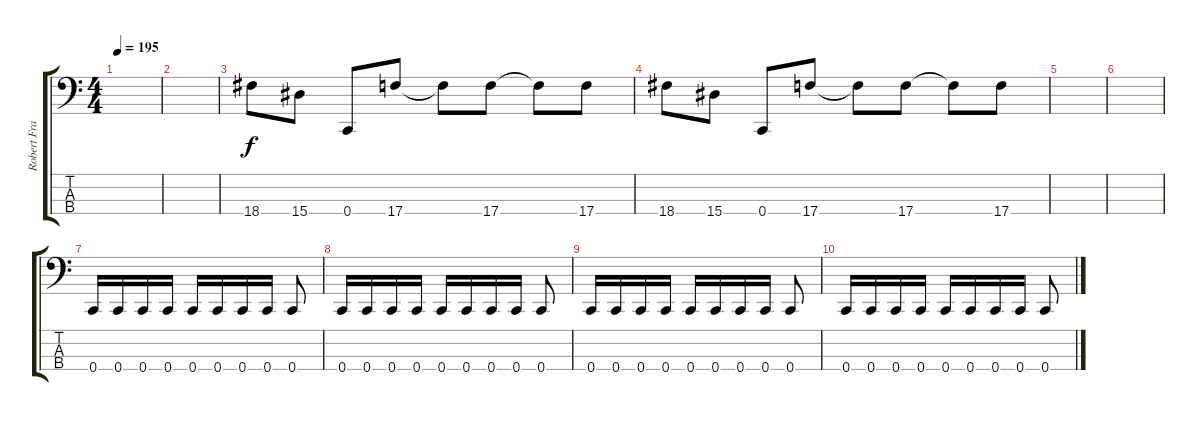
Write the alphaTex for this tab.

\track ("Robert Frantic Bass" "Robert Fra") {instrument electricbasspick}
\staff {score tabs}
\tuning (F2 C2 G1 C1) {hide}
\ts (4 4)
\tempo 195
\clef f4
\ks c
|
|
18.4.8 15.4.8 0.4.8 17.4.8 17.4{t}.8 17.4.8 17.4{t}.8 17.4.8 |
18.4.8 15.4.8 0.4.8 17.4.8 17.4{t}.8 17.4.8 17.4{t}.8 17.4.8 |
|
|
0.4.16 0.4.16 0.4.16 0.4.16 0.4.16 0.4.16 0.4.16 0.4.16 0.4.8 |
0.4.16 0.4.16 0.4.16 0.4.16 0.4.16 0.4.16 0.4.16 0.4.16 0.4.8 |
0.4.16 0.4.16 0.4.16 0.4.16 0.4.16 0.4.16 0.4.16 0.4.16 0.4.8 |
0.4.16 0.4.16 0.4.16 0.4.16 0.4.16 0.4.16 0.4.16 0.4.16 0.4.8
